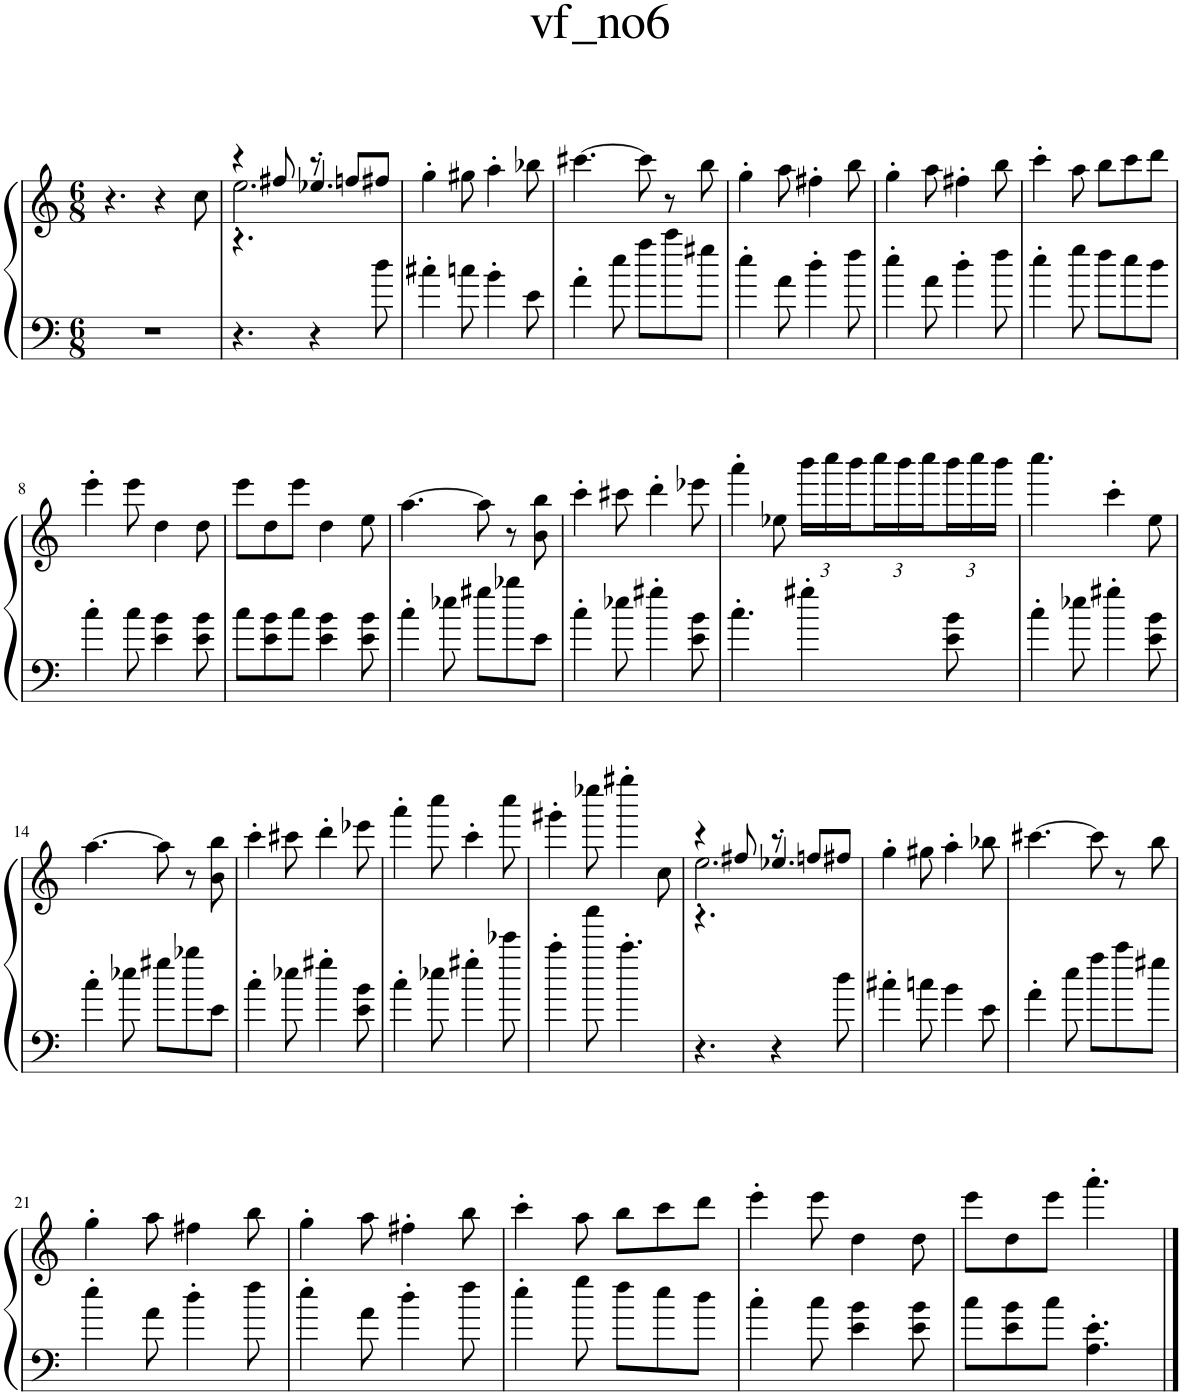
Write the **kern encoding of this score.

**kern	**kern
*part1	*part1
*staff2	*staff1
*I"Piano	*
*I'Pno.	*
*clefF4	*clefG2
*k[]	*k[]
*M6/8	*M6/8
=1	=1
2.r	4.r
.	4r
.	8cc\
=2	=2
*	*^
*	*	*^
4.r	4r	2.ee'\	4.r
.	8ff#X/	.	.
4r	8r	.	4.ee-X'/
.	8ffn/L	.	.
8dd\	8ff#X/J	.	.
*	*v	*v	*v
=3	=3
4cc#X'\	4gg'\
8ccn\	8gg#X\
4b'\	4aa'\
8e\	8bb-X\
=4	=4
4a'\	[4.ccc#X\
8ee\	.
8aa\L	8ccc#\]
8ccc\	8r
8gg#X\J	8bb\
=5	=5
4ee'\	4gg'\
8a\	8aa\
4dd'\	4ff#X'\
8ff\	8bb\
=6	=6
4ee'\	4gg'\
8a\	8aa\
4dd'\	4ff#X'\
8ff\	8bb\
=7	=7
4ee'\	4ccc'\
8gg\	8aa\
8ff\L	8bb\L
8ee\	8ccc\
8dd\J	8ddd\J
!!LO:LB:g=z
=8	=8
4cc'\	4eee'\
8cc\	8eee\
4e\ 4b\	4dd\
8e\ 8b\	8dd\
=9	=9
8cc\L	8eee\L
8e\ 8b\	8dd\
8cc\J	8eee\J
4e\ 4b\	4dd\
8e\ 8b\	8ee\
=10	=10
4cc'\	[4.aa\
8ee-X\	.
8gg#X\L	8aa\]
8bb-X\	8r
8e\J	8b\ 8bb\
=11	=11
4cc'\	4ccc'\
8ee-X\	8ccc#X\
4gg#X'\	4ddd'\
8e\ 8b\	8eee-X\
=12	=12
4.cc'\	4aaa'\
.	8ee-X\
*	*Xbrackettup
4gg#X'\	24bbb\LL
.	24cccc\
.	24bbb\
.	24cccc\
.	24bbb\
.	24cccc\
8e\ 8b\	24bbb\
.	24cccc\
.	24bbb\JJ
=13	=13
4cc'\	4.cccc\
8ee-X\	.
4gg#X'\	4ccc'\
8e\ 8b\	8ee\
!!LO:LB:g=z
=14	=14
4cc'\	[4.aa\
8ee-X\	.
8gg#X\L	8aa\]
8bb-X\	8r
8e\J	8b\ 8bb\
=15	=15
4cc'\	4ccc'\
8ee-X\	8ccc#X\
4gg#X'\	4ddd'\
8e\ 8b\	8eee-X\
=16	=16
4cc'\	4aaa'\
8ee-X\	8cccc\
4gg#X'\	4ccc'\
8eee-X\	8cccc\
=17	=17
4ccc'\	4ggg#X'\
8cccc\	8eeee-X\
4.ccc'\	4gggg#X'\
.	8cc\
=18	=18
*	*^
*	*	*^
4.r	4r	2.ee'\	4.r
.	8ff#X/	.	.
4r	8r	.	4.ee-X'/
.	8ffn/L	.	.
8dd\	8ff#X/J	.	.
*	*v	*v	*v
=19	=19
4cc#X'\	4gg'\
8ccn\	8gg#X\
4b\	4aa'\
8e\	8bb-X\
=20	=20
4a'\	[4.ccc#X\
8ee\	.
8aa\L	8ccc#\]
8ccc\	8r
8gg#X\J	8bb\
!!LO:LB:g=z
=21	=21
4ee'\	4gg'\
8a\	8aa\
4dd'\	4ff#X\
8ff\	8bb\
=22	=22
4ee'\	4gg'\
8a\	8aa\
4dd'\	4ff#X'\
8ff\	8bb\
=23	=23
4ee'\	4ccc'\
8gg\	8aa\
8ff\L	8bb\L
8ee\	8ccc\
8dd\J	8ddd\J
=24	=24
4cc'\	4eee'\
8cc\	8eee\
4e\ 4b\	4dd\
8e\ 8b\	8dd\
=25	=25
8cc\L	8eee\L
8e\ 8b\	8dd\
8cc\J	8eee\J
4.A\' 4.e\'	4.aaa'\
==	==
*-	*-
